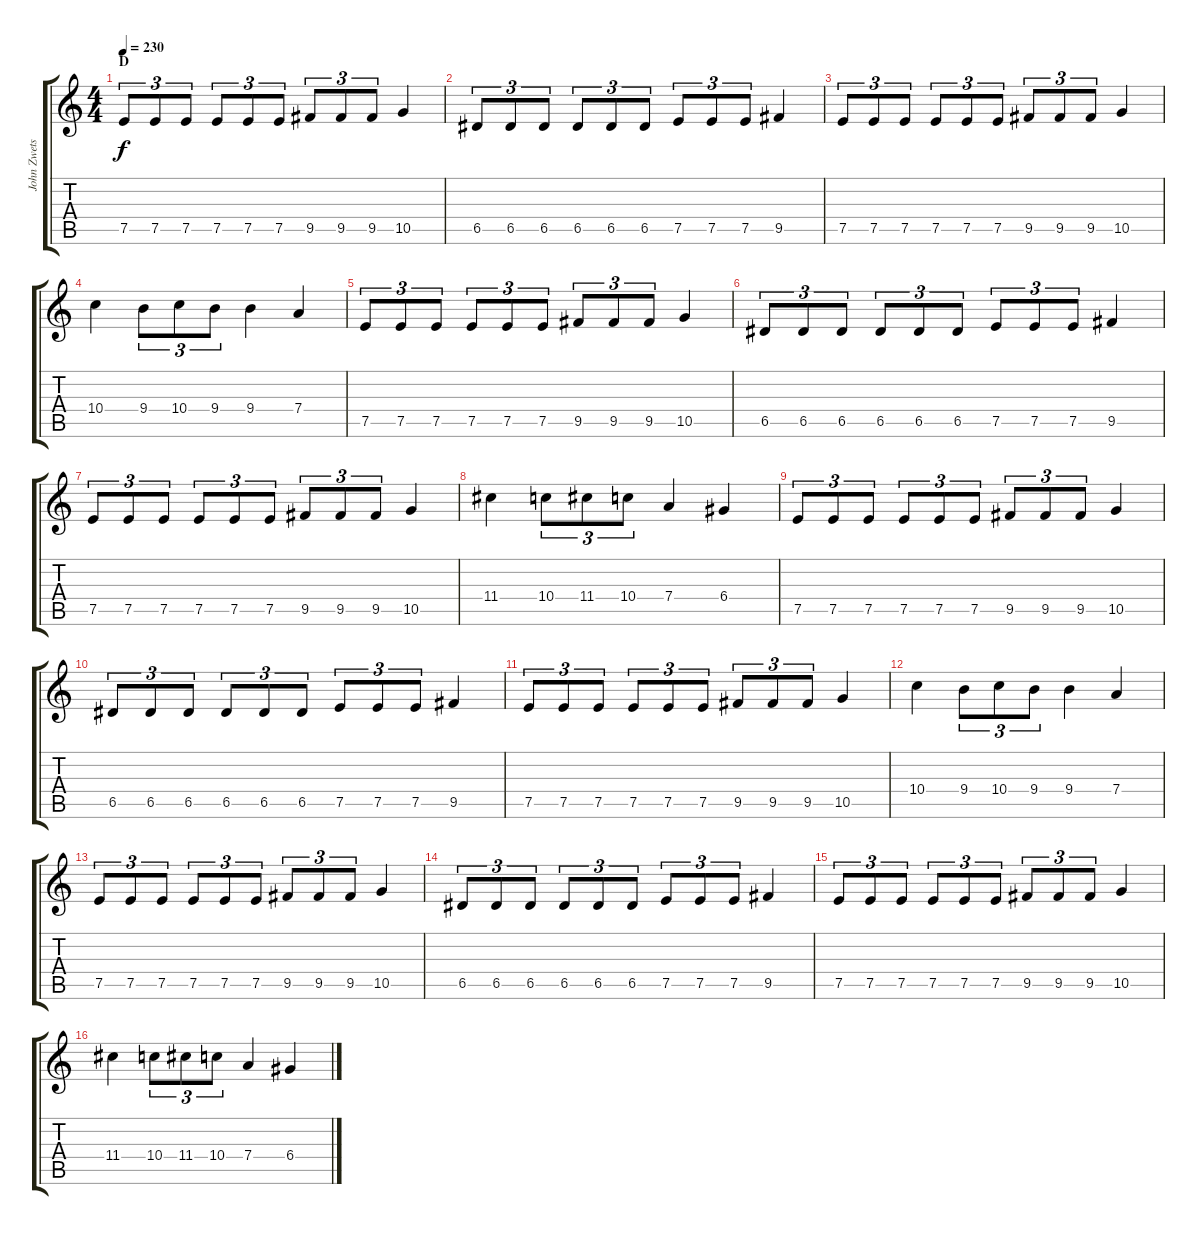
\track ("John Zwetsloot" "John Zwets") {instrument distortionguitar}
\staff {score tabs}
\tuning (E4 B3 G3 D3 A2 E2) {hide}
\ts (4 4)
\section ("" "D")
\tempo 230
\clef g2
\ks c
7.5.8{tu (3 2) dy f} 7.5.8{tu (3 2)} 7.5.8{tu (3 2)} 7.5.8{tu (3 2)} 7.5.8{tu (3 2)} 7.5.8{tu (3 2)} 9.5.8{tu (3 2)} 9.5.8{tu (3 2)} 9.5.8{tu (3 2)} 10.5.4 |
6.5.8{tu (3 2)} 6.5.8{tu (3 2)} 6.5.8{tu (3 2)} 6.5.8{tu (3 2)} 6.5.8{tu (3 2)} 6.5.8{tu (3 2)} 7.5.8{tu (3 2)} 7.5.8{tu (3 2)} 7.5.8{tu (3 2)} 9.5.4 |
7.5.8{tu (3 2)} 7.5.8{tu (3 2)} 7.5.8{tu (3 2)} 7.5.8{tu (3 2)} 7.5.8{tu (3 2)} 7.5.8{tu (3 2)} 9.5.8{tu (3 2)} 9.5.8{tu (3 2)} 9.5.8{tu (3 2)} 10.5.4 |
10.4.4 9.4.8{tu (3 2)} 10.4.8{tu (3 2)} 9.4.8{tu (3 2)} 9.4.4 7.4.4 |
7.5.8{tu (3 2)} 7.5.8{tu (3 2)} 7.5.8{tu (3 2)} 7.5.8{tu (3 2)} 7.5.8{tu (3 2)} 7.5.8{tu (3 2)} 9.5.8{tu (3 2)} 9.5.8{tu (3 2)} 9.5.8{tu (3 2)} 10.5.4 |
6.5.8{tu (3 2)} 6.5.8{tu (3 2)} 6.5.8{tu (3 2)} 6.5.8{tu (3 2)} 6.5.8{tu (3 2)} 6.5.8{tu (3 2)} 7.5.8{tu (3 2)} 7.5.8{tu (3 2)} 7.5.8{tu (3 2)} 9.5.4 |
7.5.8{tu (3 2)} 7.5.8{tu (3 2)} 7.5.8{tu (3 2)} 7.5.8{tu (3 2)} 7.5.8{tu (3 2)} 7.5.8{tu (3 2)} 9.5.8{tu (3 2)} 9.5.8{tu (3 2)} 9.5.8{tu (3 2)} 10.5.4 |
11.4.4 10.4.8{tu (3 2)} 11.4.8{tu (3 2)} 10.4.8{tu (3 2)} 7.4.4 6.4.4 |
7.5.8{tu (3 2)} 7.5.8{tu (3 2)} 7.5.8{tu (3 2)} 7.5.8{tu (3 2)} 7.5.8{tu (3 2)} 7.5.8{tu (3 2)} 9.5.8{tu (3 2)} 9.5.8{tu (3 2)} 9.5.8{tu (3 2)} 10.5.4 |
6.5.8{tu (3 2)} 6.5.8{tu (3 2)} 6.5.8{tu (3 2)} 6.5.8{tu (3 2)} 6.5.8{tu (3 2)} 6.5.8{tu (3 2)} 7.5.8{tu (3 2)} 7.5.8{tu (3 2)} 7.5.8{tu (3 2)} 9.5.4 |
7.5.8{tu (3 2)} 7.5.8{tu (3 2)} 7.5.8{tu (3 2)} 7.5.8{tu (3 2)} 7.5.8{tu (3 2)} 7.5.8{tu (3 2)} 9.5.8{tu (3 2)} 9.5.8{tu (3 2)} 9.5.8{tu (3 2)} 10.5.4 |
10.4.4 9.4.8{tu (3 2)} 10.4.8{tu (3 2)} 9.4.8{tu (3 2)} 9.4.4 7.4.4 |
7.5.8{tu (3 2)} 7.5.8{tu (3 2)} 7.5.8{tu (3 2)} 7.5.8{tu (3 2)} 7.5.8{tu (3 2)} 7.5.8{tu (3 2)} 9.5.8{tu (3 2)} 9.5.8{tu (3 2)} 9.5.8{tu (3 2)} 10.5.4 |
6.5.8{tu (3 2)} 6.5.8{tu (3 2)} 6.5.8{tu (3 2)} 6.5.8{tu (3 2)} 6.5.8{tu (3 2)} 6.5.8{tu (3 2)} 7.5.8{tu (3 2)} 7.5.8{tu (3 2)} 7.5.8{tu (3 2)} 9.5.4 |
7.5.8{tu (3 2)} 7.5.8{tu (3 2)} 7.5.8{tu (3 2)} 7.5.8{tu (3 2)} 7.5.8{tu (3 2)} 7.5.8{tu (3 2)} 9.5.8{tu (3 2)} 9.5.8{tu (3 2)} 9.5.8{tu (3 2)} 10.5.4 |
11.4.4 10.4.8{tu (3 2)} 11.4.8{tu (3 2)} 10.4.8{tu (3 2)} 7.4.4 6.4.4
